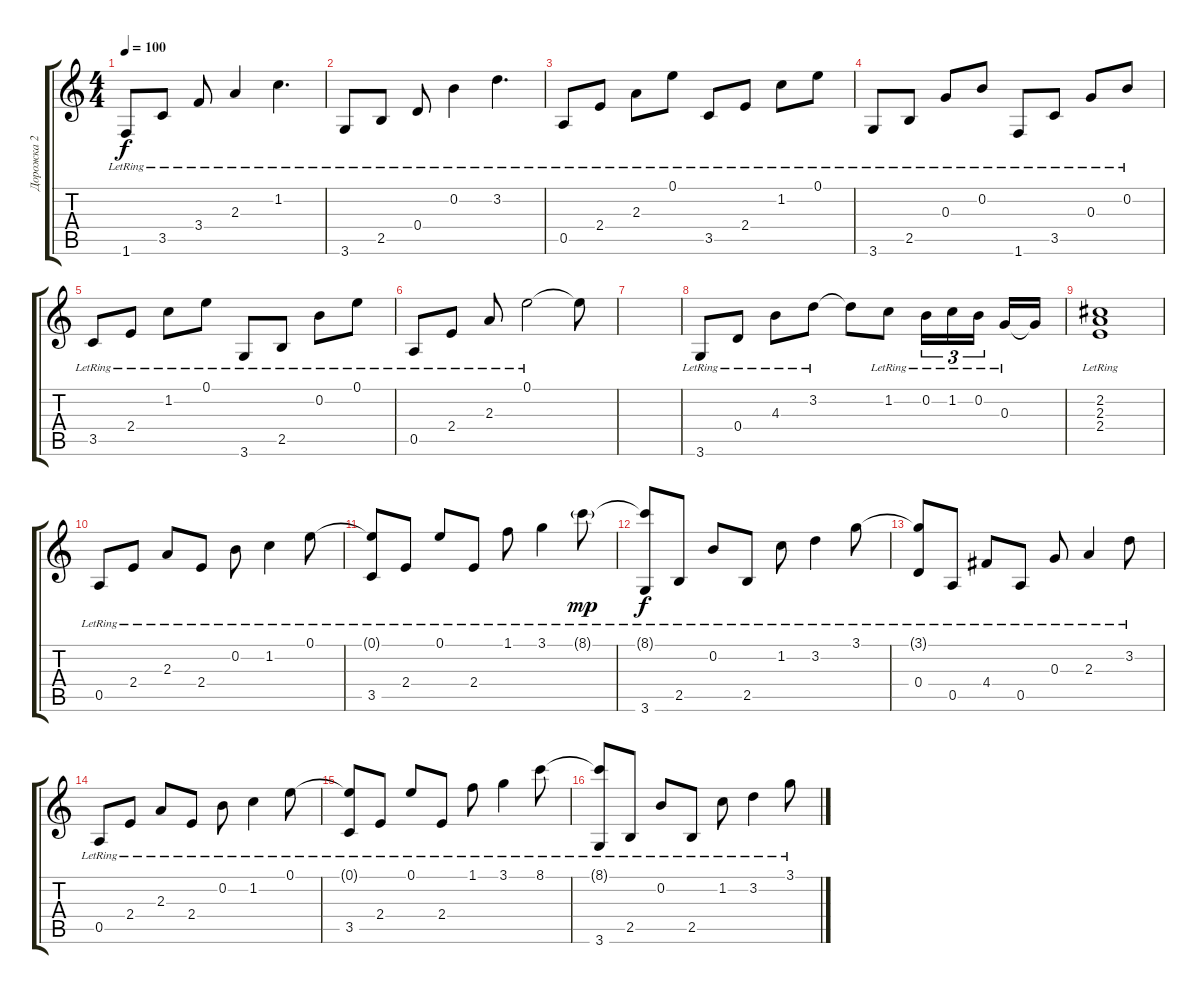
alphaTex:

\track ("Дорожка 2" "Дорожка 2") {instrument acousticguitarsteel}
\staff {score tabs}
\tuning (E4 B3 G3 D3 A2 E2) {hide}
\ts (4 4)
\tempo 100
\clef g2
\ks c
1.6{lr}.8{dy f} 3.5{lr}.8 3.4{lr}.8 2.3{lr}.4 1.2{lr}.4{d} |
3.6{lr}.8 2.5{lr}.8 0.4{lr}.8 0.2{lr}.4 3.2{lr}.4{d} |
0.5{lr}.8 2.4{lr}.8 2.3{lr}.8 0.1{lr}.8 3.5{lr}.8 2.4{lr}.8 1.2{lr}.8 0.1{lr}.8 |
3.6{lr}.8 2.5{lr}.8 0.3{lr}.8 0.2{lr}.8 1.6{lr}.8 3.5{lr}.8 0.3{lr}.8 0.2{lr}.8 |
3.5{lr}.8 2.4{lr}.8 1.2{lr}.8 0.1{lr}.8 3.6{lr}.8 2.5{lr}.8 0.2{lr}.8 0.1{lr}.8 |
0.5{lr}.8 2.4{lr}.8 2.3{lr}.8 0.1{lr}.2 0.1{t}.8 |
|
3.6{lr}.8 0.4{lr}.8 4.3{lr}.8 3.2{lr}.8 3.2{t}.8 1.2{lr}.8 0.2{lr}.16{tu (3 2)} 1.2{lr}.16{tu (3 2)} 0.2{lr}.16{tu (3 2) beam splitsecondary} 0.3{lr}.16 0.3{t}.16 |
(2.2{lr} 2.3{lr} 2.4{lr}).1 |
0.5{lr}.8 2.4{lr}.8 2.3{lr}.8 2.4{lr}.8 0.2{lr}.8 1.2{lr}.4 0.1{lr}.8 |
(0.1{t} 3.5{lr}).8 2.4{lr}.8 0.1{lr}.8 2.4{lr}.8 1.1{lr}.8 3.1{lr}.4 8.1{g lr}.8{dy mp} |
(8.1{t} 3.6{lr}).8{dy f} 2.5{lr}.8 0.2{lr}.8 2.5{lr}.8 1.2{lr}.8 3.2{lr}.4 3.1{lr}.8 |
(3.1{t} 0.4{lr}).8 0.5{lr}.8 4.4{lr}.8 0.5{lr}.8 0.3{lr}.8 2.3{lr}.4 3.2{lr}.8 |
0.5{lr}.8 2.4{lr}.8 2.3{lr}.8 2.4{lr}.8 0.2{lr}.8 1.2{lr}.4 0.1{lr}.8 |
(0.1{t} 3.5{lr}).8 2.4{lr}.8 0.1{lr}.8 2.4{lr}.8 1.1{lr}.8 3.1{lr}.4 8.1{lr}.8 |
(8.1{t} 3.6{lr}).8 2.5{lr}.8 0.2{lr}.8 2.5{lr}.8 1.2{lr}.8 3.2{lr}.4 3.1{lr}.8
